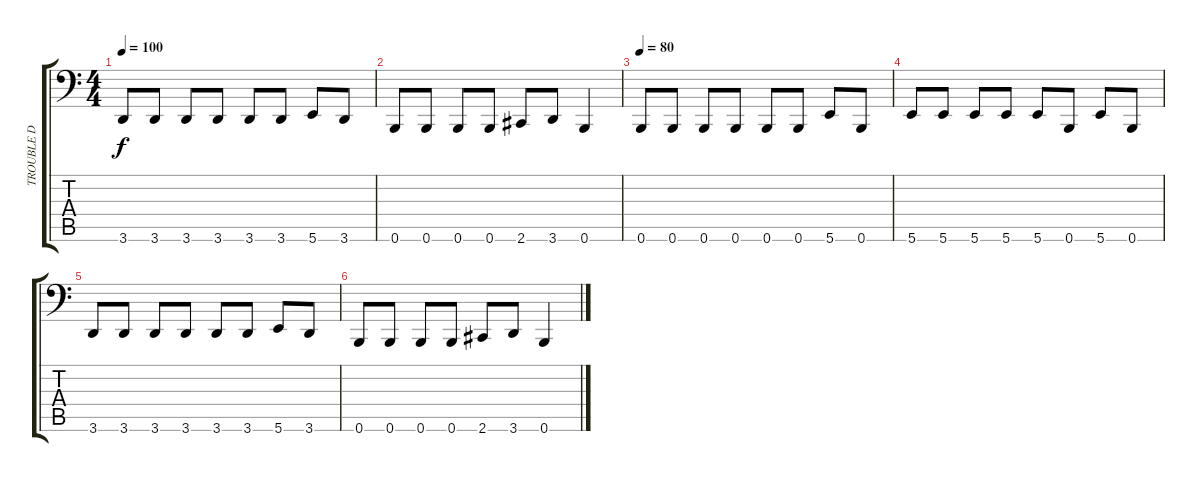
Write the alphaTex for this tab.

\track ("TROUBLE D" "TROUBLE D") {instrument electricbasspick}
\staff {score tabs}
\tuning (Db3 Ab2 E2 B1 Gb1 B0) {hide}
\ts (4 4)
\tempo 100
\clef f4
\ks c
3.6.8{dy f} 3.6.8 3.6.8 3.6.8 3.6.8 3.6.8 5.6.8 3.6.8 |
0.6.8 0.6.8 0.6.8 0.6.8 2.6.8 3.6.8 0.6.4 |
\tempo 80
0.6.8 0.6.8 0.6.8 0.6.8 0.6.8 0.6.8 5.6.8 0.6.8 |
5.6.8 5.6.8 5.6.8 5.6.8 5.6.8 0.6.8 5.6.8 0.6.8 |
3.6.8 3.6.8 3.6.8 3.6.8 3.6.8 3.6.8 5.6.8 3.6.8 |
0.6.8 0.6.8 0.6.8 0.6.8 2.6.8 3.6.8 0.6.4
